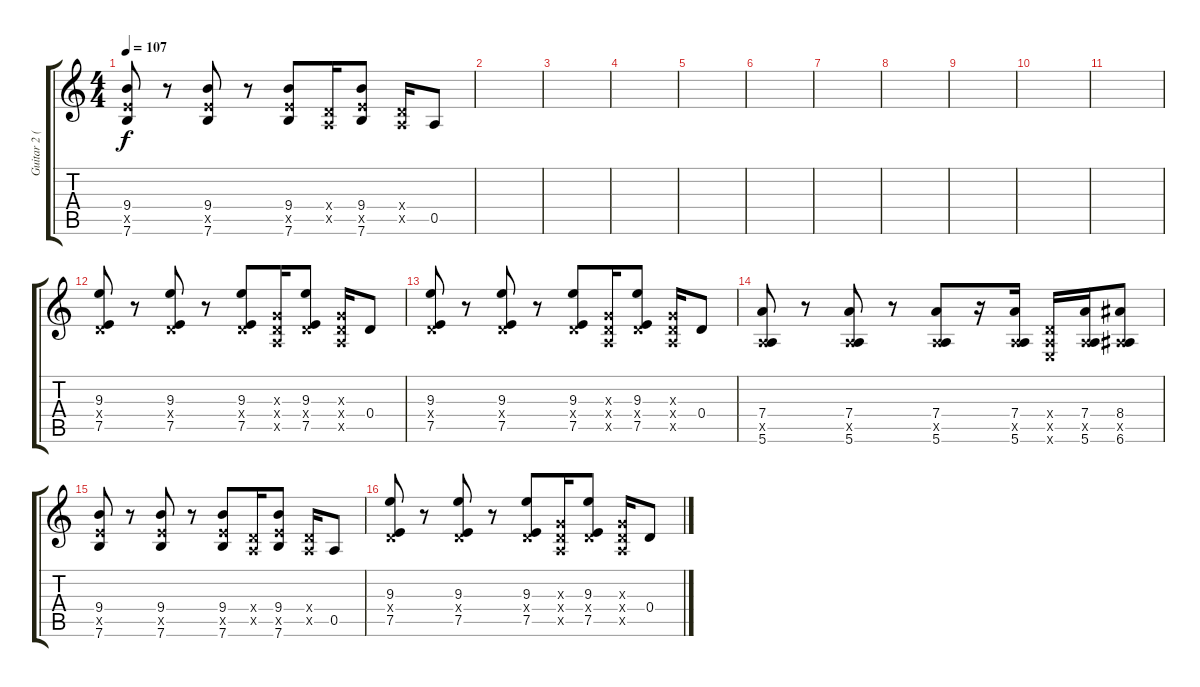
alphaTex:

\track ("Guitar 2 (Overdub)" "Guitar 2 (") {instrument distortionguitar}
\staff {score tabs}
\tuning (E4 B3 G3 D3 A2 E2) {hide}
\ts (4 4)
\tempo 107
\clef g2
\ks c
(9.4 7.5{x} 7.6).8{dy f} r.8 (9.4 7.5{x} 7.6).8 r.8 (9.4 7.5{x} 7.6).8 (0.4{x} 0.5{x}).16 (9.4 7.5{x} 7.6).8 (0.4{x} 0.5{x}).16 0.5.8 |
|
|
|
|
|
|
|
|
|
|
(9.3 0.4{x} 7.5).8 r.8 (9.3 0.4{x} 7.5).8 r.8 (9.3 0.4{x} 7.5).8 (0.3{x} 0.4{x} 0.5{x}).16 (9.3 0.4{x} 7.5).8 (0.3{x} 0.4{x} 0.5{x}).16 0.4.8 |
(9.3 0.4{x} 7.5).8 r.8 (9.3 0.4{x} 7.5).8 r.8 (9.3 0.4{x} 7.5).8 (0.3{x} 0.4{x} 0.5{x}).16 (9.3 0.4{x} 7.5).8 (0.3{x} 0.4{x} 0.5{x}).16 0.4.8 |
(7.4 0.5{x} 5.6).8 r.8 (7.4 0.5{x} 5.6).8 r.8 (7.4 0.5{x} 5.6).8 r.16 (7.4 0.5{x} 5.6).16 (0.4{x} 0.5{x} 0.6{x}).16 (7.4 0.5{x} 5.6).16 (8.4 0.5{x} 6.6).8 |
(9.4 7.5{x} 7.6).8 r.8 (9.4 7.5{x} 7.6).8 r.8 (9.4 7.5{x} 7.6).8 (0.4{x} 0.5{x}).16 (9.4 7.5{x} 7.6).8 (0.4{x} 0.5{x}).16 0.5.8 |
(9.3 0.4{x} 7.5).8 r.8 (9.3 0.4{x} 7.5).8 r.8 (9.3 0.4{x} 7.5).8 (0.3{x} 0.4{x} 0.5{x}).16 (9.3 0.4{x} 7.5).8 (0.3{x} 0.4{x} 0.5{x}).16 0.4.8
